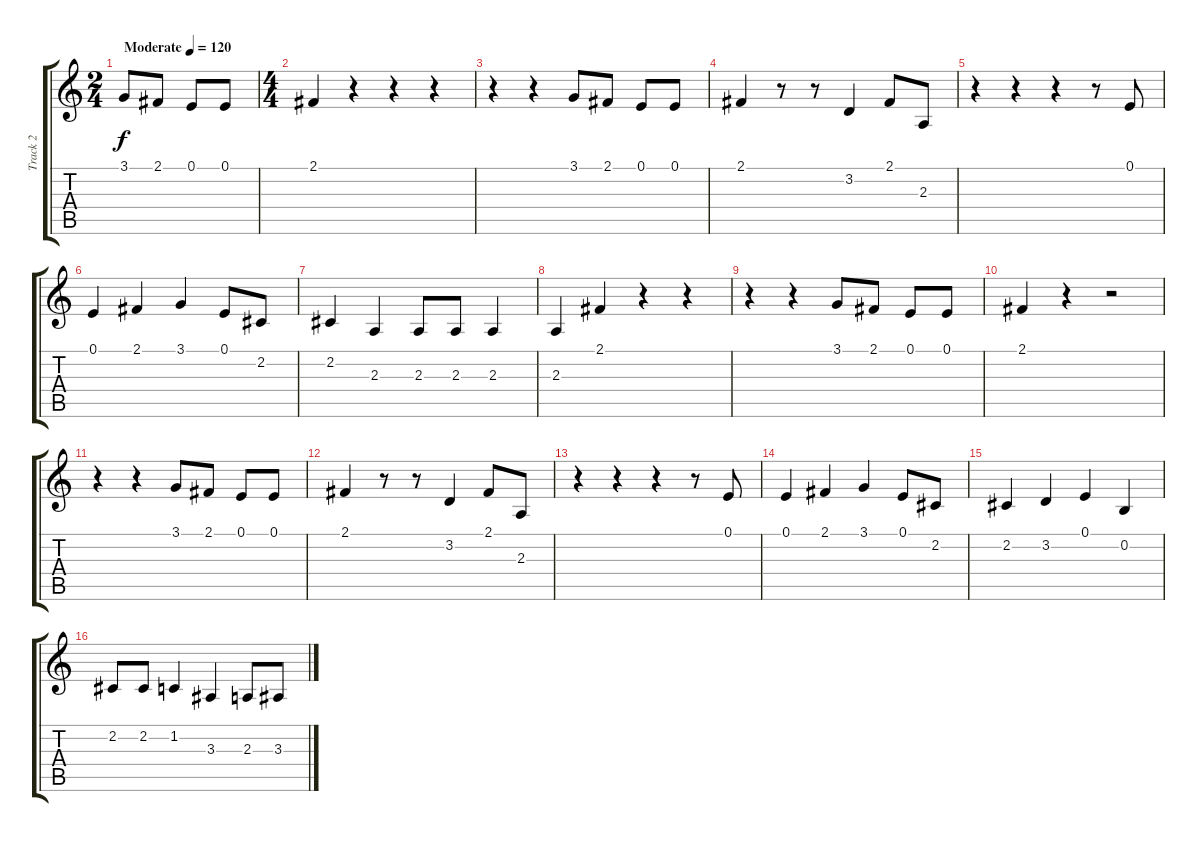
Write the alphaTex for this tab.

\track ("Track 2" "Track 2") {instrument electricpiano1}
\staff {score tabs}
\tuning (E4 B3 G3 D3 A2 E2) {hide}
\ts (2 4)
\tempo (120 "Moderate")
\clef g2
\ks c
3.1.8{dy f instrument electricpiano1} 2.1.8 0.1.8 0.1.8 |
\ts (4 4)
2.1.4 r.4 r.4 r.4 |
r.4 r.4 3.1.8 2.1.8 0.1.8 0.1.8 |
2.1.4 r.8 r.8 3.2.4 2.1.8 2.3.8 |
r.4 r.4 r.4 r.8 0.1.8 |
0.1.4 2.1.4 3.1.4 0.1.8 2.2.8 |
2.2.4 2.3.4 2.3.8 2.3.8 2.3.4 |
2.3.4 2.1.4 r.4 r.4 |
r.4 r.4 3.1.8 2.1.8 0.1.8 0.1.8 |
2.1.4 r.4 r.2 |
r.4 r.4 3.1.8 2.1.8 0.1.8 0.1.8 |
2.1.4 r.8 r.8 3.2.4 2.1.8 2.3.8 |
r.4 r.4 r.4 r.8 0.1.8 |
0.1.4 2.1.4 3.1.4 0.1.8 2.2.8 |
2.2.4 3.2.4 0.1.4 0.2.4 |
2.2.8 2.2.8 1.2.4 3.3.4 2.3.8 3.3.8
